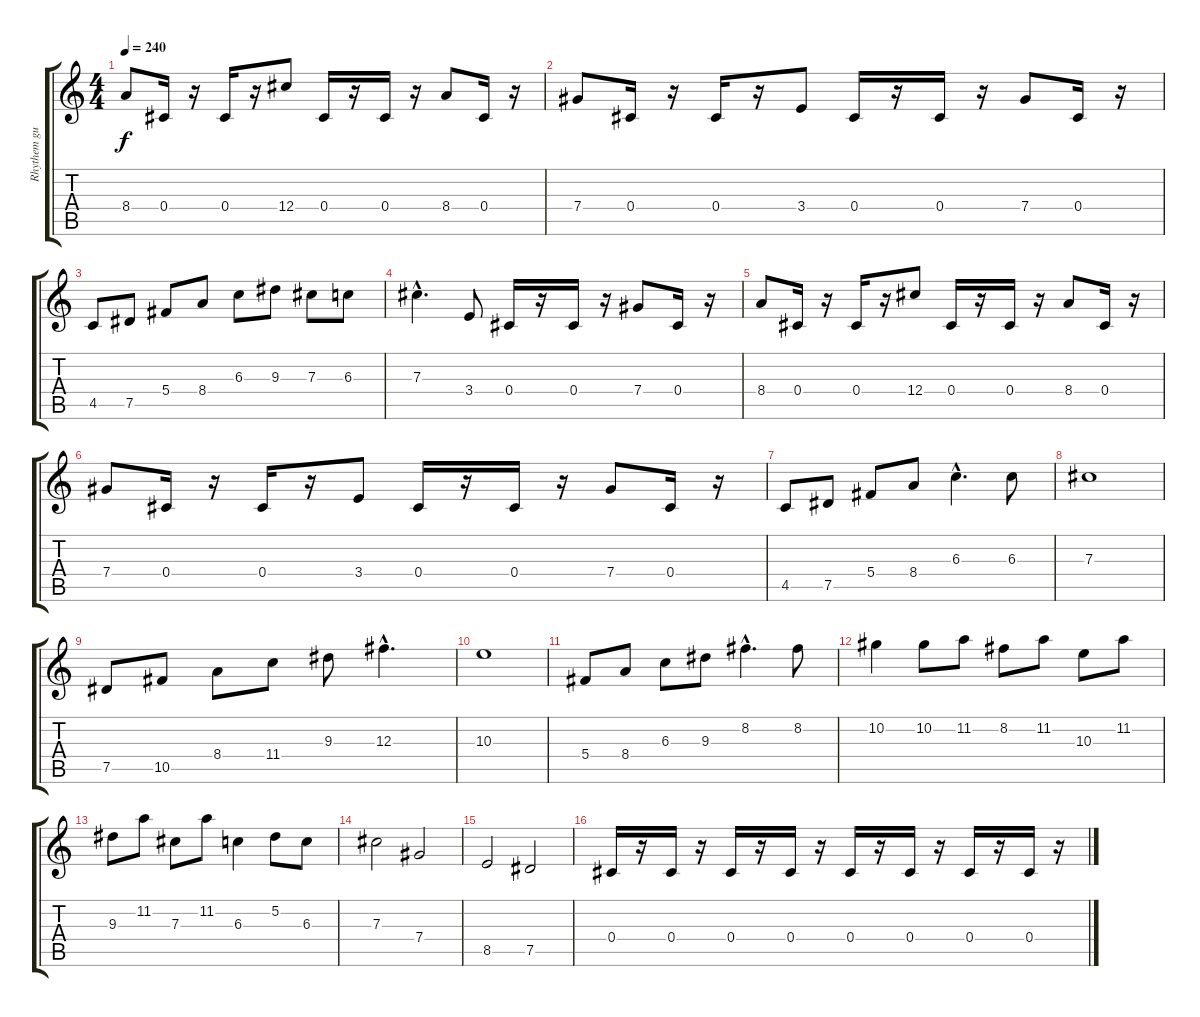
\track ("Rhythem guitar" "Rhythem gu") {instrument distortionguitar}
\staff {score tabs}
\tuning (Eb4 Bb3 Gb3 Db3 Ab2 Eb2) {hide}
\ts (4 4)
\tempo 240
\clef g2
\ks c
8.4.8{dy f} 0.4.16 r.16 0.4.16 r.16 12.4.8 0.4.16 r.16 0.4.16 r.16 8.4.8 0.4.16 r.16 |
7.4.8 0.4.16 r.16 0.4.16 r.16 3.4.8 0.4.16 r.16 0.4.16 r.16 7.4.8 0.4.16 r.16 |
4.5.8 7.5.8 5.4.8 8.4.8 6.3.8 9.3.8 7.3.8 6.3.8 |
7.3{hac}.4{d} 3.4.8 0.4.16 r.16 0.4.16 r.16 7.4.8 0.4.16 r.16 |
8.4.8 0.4.16 r.16 0.4.16 r.16 12.4.8 0.4.16 r.16 0.4.16 r.16 8.4.8 0.4.16 r.16 |
7.4.8 0.4.16 r.16 0.4.16 r.16 3.4.8 0.4.16 r.16 0.4.16 r.16 7.4.8 0.4.16 r.16 |
4.5.8 7.5.8 5.4.8 8.4.8 6.3{hac}.4{d} 6.3.8 |
7.3.1 |
7.5.8 10.5.8 8.4.8 11.4.8 9.3.8 12.3{hac}.4{d} |
10.3.1 |
5.4.8 8.4.8 6.3.8 9.3.8 8.2{hac}.4{d} 8.2.8 |
10.2.4 10.2.8 11.2.8 8.2.8 11.2.8 10.3.8 11.2.8 |
9.3.8 11.2.8 7.3.8 11.2.8 6.3.4 5.2.8 6.3.8 |
7.3.2 7.4.2 |
8.5.2 7.5.2 |
0.4.16 r.16 0.4.16 r.16 0.4.16 r.16 0.4.16 r.16 0.4.16 r.16 0.4.16 r.16 0.4.16 r.16 0.4.16 r.16
